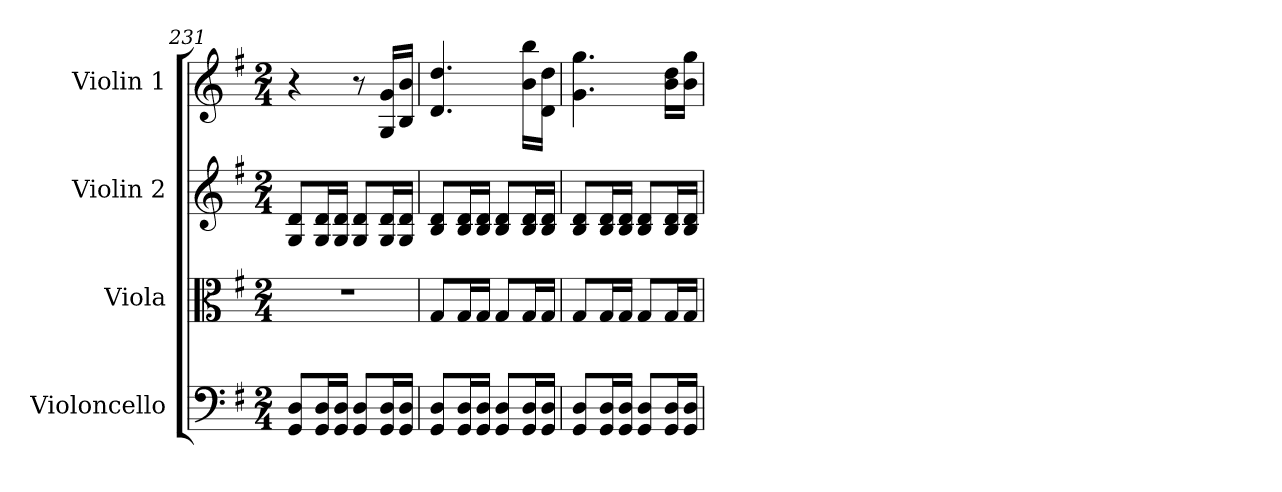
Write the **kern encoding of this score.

**kern	**kern	**kern	**kern
*part4	*part3	*part2	*part1
*staff4	*staff3	*staff2	*staff1
*I"Violoncello	*I"Viola	*I"Violin 2	*I"Violin 1
*I'Vc	*I'Vla	*I'Vln	*I'Vln
*clefF4	*clefC3	*clefG2	*clefG2
*k[f#]	*k[f#]	*k[f#]	*k[f#]
*M2/4	*M2/4	*M2/4	*M2/4
=231	=231	=231	=231
8GG/ 8D/L	2r	8G/ 8d/L	4r
16GG/ 16D/L	.	16G/ 16d/L	.
16GG/ 16D/JJ	.	16G/ 16d/JJ	.
8GG/ 8D/L	.	8G/ 8d/L	8r
16GG/ 16D/L	.	16G/ 16d/L	16G/ 16g/LL
16GG/ 16D/JJ	.	16G/ 16d/JJ	16B/ 16b/JJ
!!LO:LB:g=z
=232	=232	=232	=232
8GG/ 8D/L	8G/L	8B/ 8d/L	4.d/ 4.dd/
16GG/ 16D/L	16G/L	16B/ 16d/L	.
16GG/ 16D/JJ	16G/JJ	16B/ 16d/JJ	.
8GG/ 8D/L	8G/L	8B/ 8d/L	.
16GG/ 16D/L	16G/L	16B/ 16d/L	16b\ 16bb\LL
16GG/ 16D/JJ	16G/JJ	16B/ 16d/JJ	16d\ 16dd\JJ
=233	=233	=233	=233
8GG/ 8D/L	8G/L	8B/ 8d/L	4.g\ 4.gg\
16GG/ 16D/L	16G/L	16B/ 16d/L	.
16GG/ 16D/JJ	16G/JJ	16B/ 16d/JJ	.
8GG/ 8D/L	8G/L	8B/ 8d/L	.
16GG/ 16D/L	16G/L	16B/ 16d/L	16b\ 16dd\LL
16GG/ 16D/JJ	16G/JJ	16B/ 16d/JJ	16b\ 16gg\JJ
=	=	=	=
*-	*-	*-	*-
